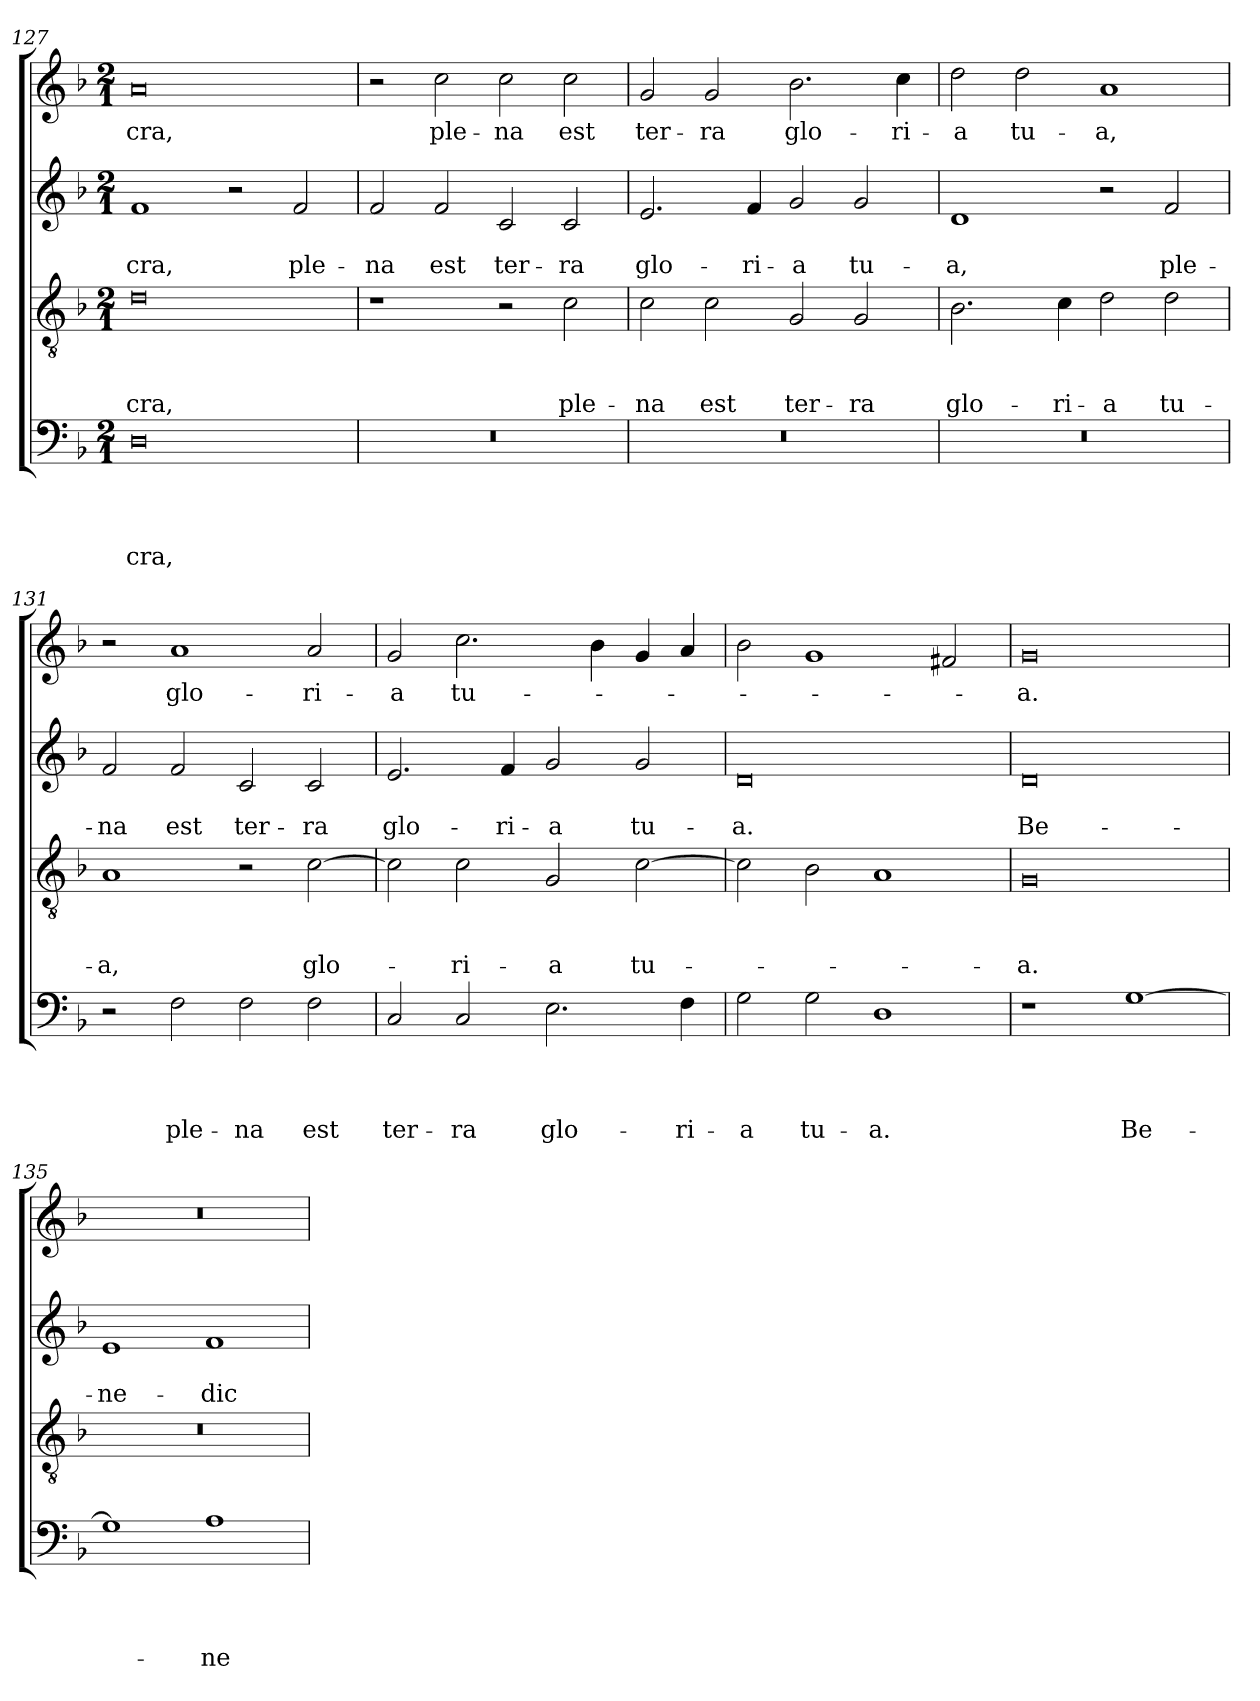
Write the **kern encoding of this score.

**kern	**text	**text	**text	**text	**kern	**text	**text	**text	**kern	**text	**text	**kern	**text
*part4	*part4	*part4	*part4	*part4	*part3	*part3	*part3	*part3	*part2	*part2	*part2	*part1	*part1
*staff4	*staff4	*staff4	*staff4	*staff4	*staff3	*staff3	*staff3	*staff3	*staff2	*staff2	*staff2	*staff1	*staff1
*clefF4	*	*	*	*	*clefGv2	*	*	*	*clefG2	*	*	*clefG2	*
*k[b-]	*	*	*	*	*k[b-]	*	*	*	*k[b-]	*	*	*k[b-]	*
*F:	*	*	*	*	*F:	*	*	*	*F:	*	*	*F:	*
*M2/1	*	*	*	*	*M2/1	*	*	*	*M2/1	*	*	*M2/1	*
=127	=127	=127	=127	=127	=127	=127	=127	=127	=127	=127	=127	=127	=127
0D	.	.	.	-cra,	0d	.	.	-cra,	1f	.	-cra,	0a	-cra,
.	.	.	.	.	.	.	.	.	2r	.	.	.	.
.	.	.	.	.	.	.	.	.	2f/	.	ple-	.	.
=128	=128	=128	=128	=128	=128	=128	=128	=128	=128	=128	=128	=128	=128
0r	.	.	.	.	1r	.	.	.	2f/	.	-na	2r	.
.	.	.	.	.	.	.	.	.	2f/	.	est	2cc\	ple-
.	.	.	.	.	2r	.	.	.	2c/	.	ter-	2cc\	-na
.	.	.	.	.	2c\	.	.	ple-	2c/	.	-ra	2cc\	est
!!LO:LB:g=z
=129	=129	=129	=129	=129	=129	=129	=129	=129	=129	=129	=129	=129	=129
0r	.	.	.	.	2c\	.	.	-na	2.e/	.	glo-	2g/	ter-
.	.	.	.	.	2c\	.	.	est	.	.	.	2g/	-ra
.	.	.	.	.	.	.	.	.	4f/	.	-ri-	.	.
.	.	.	.	.	2G/	.	.	ter-	2g/	.	-a	2.b-\	glo-
.	.	.	.	.	2G/	.	.	-ra	2g/	.	tu-	.	.
.	.	.	.	.	.	.	.	.	.	.	.	4cc\	-ri-
=130	=130	=130	=130	=130	=130	=130	=130	=130	=130	=130	=130	=130	=130
0r	.	.	.	.	2.B-\	.	.	glo-	1d	.	-a,	2dd\	-a
.	.	.	.	.	.	.	.	.	.	.	.	2dd\	tu-
.	.	.	.	.	4c\	.	.	-ri-	.	.	.	.	.
.	.	.	.	.	2d\	.	.	-a	2r	.	.	1a	-a,
.	.	.	.	.	2d\	.	.	tu-	2f/	.	ple-	.	.
=131	=131	=131	=131	=131	=131	=131	=131	=131	=131	=131	=131	=131	=131
2r	.	.	.	.	1A	.	.	-a,	2f/	.	-na	2r	.
2F\	.	.	.	ple-	.	.	.	.	2f/	.	est	1a	glo-
2F\	.	.	.	-na	2r	.	.	.	2c/	.	ter-	.	.
2F\	.	.	.	est	[2c\	.	.	glo-	2c/	.	-ra	2a/	-ri-
=132	=132	=132	=132	=132	=132	=132	=132	=132	=132	=132	=132	=132	=132
2C/	.	.	.	ter-	2c\]	.	.	.	2.e/	.	glo-	2g/	-a
2C/	.	.	.	-ra	2c\	.	.	-ri-	.	.	.	2.cc\	tu-
.	.	.	.	.	.	.	.	.	4f/	.	-ri-	.	.
2.E\	.	.	.	glo-	2G/	.	.	-a	2g/	.	-a	.	.
.	.	.	.	.	.	.	.	.	.	.	.	4b-\	.
.	.	.	.	.	[2c\	.	.	tu-	2g/	.	tu-	4g/	.
4F\	.	.	.	-ri-	.	.	.	.	.	.	.	4a/	.
=133	=133	=133	=133	=133	=133	=133	=133	=133	=133	=133	=133	=133	=133
2G\	.	.	.	-a	2c\]	.	.	.	0d	.	-a.	2b-\	.
2G\	.	.	.	tu-	2B-\	.	.	.	.	.	.	1g	.
1D	.	.	.	-a.	1A	.	.	.	.	.	.	.	.
.	.	.	.	.	.	.	.	.	.	.	.	2f#/	.
!!LO:LB:g=z
=134	=134	=134	=134	=134	=134	=134	=134	=134	=134	=134	=134	=134	=134
1r	.	.	.	.	0G	.	.	-a.	0d	.	Be-	0g	-a.
[1G	.	.	.	Be-	.	.	.	.	.	.	.	.	.
=135	=135	=135	=135	=135	=135	=135	=135	=135	=135	=135	=135	=135	=135
1G]	.	.	.	.	0r	.	.	.	1e	.	-ne-	0r	.
1A	.	.	.	-ne-	.	.	.	.	1f	.	-dic-	.	.
=	=	=	=	=	=	=	=	=	=	=	=	=	=
*-	*-	*-	*-	*-	*-	*-	*-	*-	*-	*-	*-	*-	*-
